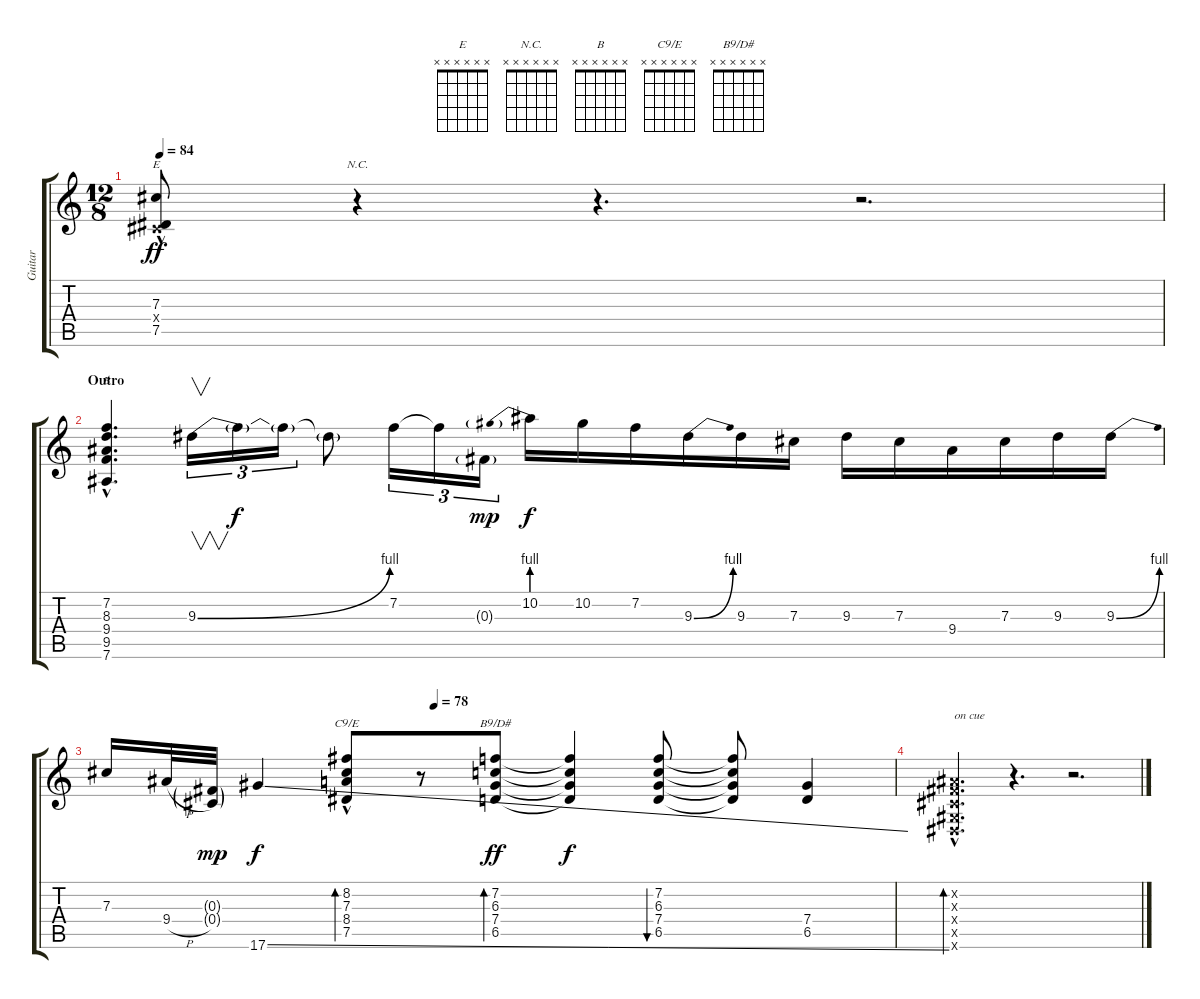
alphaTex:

\track ("Guitar" "Guitar") {instrument overdrivenguitar}
\staff {score tabs}
\tuning (Eb4 Bb3 Gb3 Db3 Ab2 Eb2) {hide}
\chord ("E" x x x x x x) {firstfret 0}
\chord ("N.C." x x x x x x) {firstfret 0}
\chord ("B" x x x x x x) {firstfret 0}
\chord ("C9/E" x x x x x x) {firstfret 0}
\chord ("B9/D#" x x x x x x) {firstfret 0}
\ts (12 8)
\tempo 84
\clef g2
\ks c
(7.3{hac} 0.4{hac x} 7.5{hac}).8{ch "E" dy ff} r.4{ch "N.C."} r.4{d} r.2{d} |
\section ("" "Outro")
(7.2{hac} 8.3{hac} 9.4{hac} 9.5{hac} 7.6{hac}).4{d ch "B"} 9.3{be (bend 0 0 60 4)}.16{v tu (3 2)} 9.3{t}.16{tu (3 2) dy f} 9.3{t}.16{tu (3 2)} 9.3{t}.8 7.2.16{tu (3 2)} 7.2{t}.16{tu (3 2)} 0.3{g}.16{tu (3 2) dy mp} 10.2{be (prebend 0 4 60 4)}.16{dy f} 10.2.16 7.2.16 9.3{be (bend 0 0 60 4)}.16 9.3.16 7.3.16 9.3.16 7.3.16 9.4.16 7.3.16 9.3.16 9.3{be (bend 0 0 60 4)}.16 |
\tempo (78 0.4166666666666667)
7.3.16 9.4{h}.32 (0.3{g} 0.4{g}).32{dy mp} 17.6{ss}.4{dy f} (8.2{hac} 7.3{hac} 8.4{hac} 7.5{hac}).8{bd 240 ch "C9/E"} r.8 (7.2 6.3 7.4 6.5).8{bd 240 ch "B9/D#" dy ff volume 4} (7.2{t} 6.3{t} 7.4{t} 6.5{t}).4{dy f} (7.2 6.3 7.4 6.5).8{bu 240} (7.2{t} 6.3{t} 7.4{t} 6.5{t}).8 (7.4 6.5).4 |
(0.2{hac x} 0.3{hac x} 0.4{hac x} 0.5{hac x} 0.6{hac x}).4{d bd 240 txt "on cue"} r.4{d} r.2{d}
